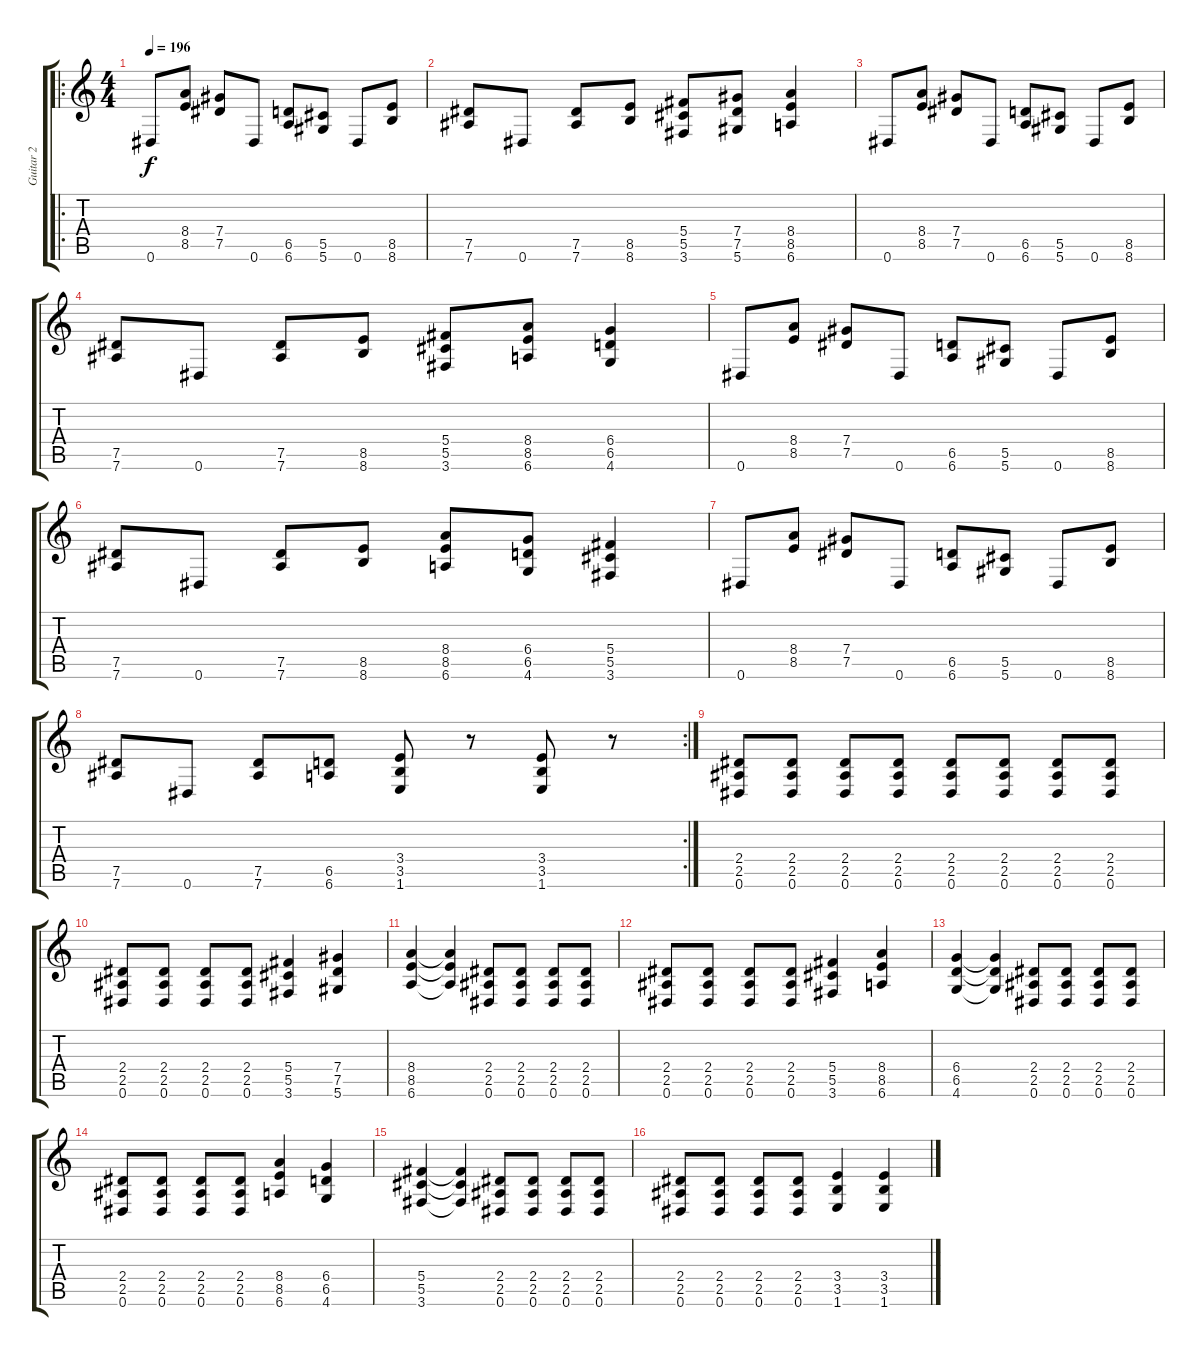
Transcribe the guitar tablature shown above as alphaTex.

\track ("Guitar 2" "Guitar 2") {instrument distortionguitar}
\staff {score tabs}
\tuning (Eb4 Bb3 Gb3 Db3 Ab2 Eb2) {hide}
\ro
\ts (4 4)
\tempo 196
\clef g2
\ks c
0.6.8{dy f} (8.4 8.5).8 (7.4 7.5).8 0.6.8 (6.5 6.6).8 (5.5 5.6).8 0.6.8 (8.5 8.6).8 |
(7.5 7.6).8 0.6.8 (7.5 7.6).8 (8.5 8.6).8 (5.4 5.5 3.6).8 (7.4 7.5 5.6).8 (8.4 8.5 6.6).4 |
0.6.8 (8.4 8.5).8 (7.4 7.5).8 0.6.8 (6.5 6.6).8 (5.5 5.6).8 0.6.8 (8.5 8.6).8 |
(7.5 7.6).8 0.6.8 (7.5 7.6).8 (8.5 8.6).8 (5.4 5.5 3.6).8 (8.4 8.5 6.6).8 (6.4 6.5 4.6).4 |
0.6.8 (8.4 8.5).8 (7.4 7.5).8 0.6.8 (6.5 6.6).8 (5.5 5.6).8 0.6.8 (8.5 8.6).8 |
(7.5 7.6).8 0.6.8 (7.5 7.6).8 (8.5 8.6).8 (8.4 8.5 6.6).8 (6.4 6.5 4.6).8 (5.4 5.5 3.6).4 |
0.6.8 (8.4 8.5).8 (7.4 7.5).8 0.6.8 (6.5 6.6).8 (5.5 5.6).8 0.6.8 (8.5 8.6).8 |
\rc 2
(7.5 7.6).8 0.6.8 (7.5 7.6).8 (6.5 6.6).8 (3.4 3.5 1.6).8 r.8 (3.4 3.5 1.6).8 r.8 |
(2.4 2.5 0.6).8 (2.4 2.5 0.6).8 (2.4 2.5 0.6).8 (2.4 2.5 0.6).8 (2.4 2.5 0.6).8 (2.4 2.5 0.6).8 (2.4 2.5 0.6).8 (2.4 2.5 0.6).8 |
(2.4 2.5 0.6).8 (2.4 2.5 0.6).8 (2.4 2.5 0.6).8 (2.4 2.5 0.6).8 (5.4 5.5 3.6).4 (7.4 7.5 5.6).4 |
(8.4 8.5 6.6).4 (8.4{t} 8.5{t} 6.6{t}).4 (2.4 2.5 0.6).8 (2.4 2.5 0.6).8 (2.4 2.5 0.6).8 (2.4 2.5 0.6).8 |
(2.4 2.5 0.6).8 (2.4 2.5 0.6).8 (2.4 2.5 0.6).8 (2.4 2.5 0.6).8 (5.4 5.5 3.6).4 (8.4 8.5 6.6).4 |
(6.4 6.5 4.6).4 (6.4{t} 6.5{t} 4.6{t}).4 (2.4 2.5 0.6).8 (2.4 2.5 0.6).8 (2.4 2.5 0.6).8 (2.4 2.5 0.6).8 |
(2.4 2.5 0.6).8 (2.4 2.5 0.6).8 (2.4 2.5 0.6).8 (2.4 2.5 0.6).8 (8.4 8.5 6.6).4 (6.4 6.5 4.6).4 |
(5.4 5.5 3.6).4 (5.4{t} 5.5{t} 3.6{t}).4 (2.4 2.5 0.6).8 (2.4 2.5 0.6).8 (2.4 2.5 0.6).8 (2.4 2.5 0.6).8 |
(2.4 2.5 0.6).8 (2.4 2.5 0.6).8 (2.4 2.5 0.6).8 (2.4 2.5 0.6).8 (3.4 3.5 1.6).4 (3.4 3.5 1.6).4
